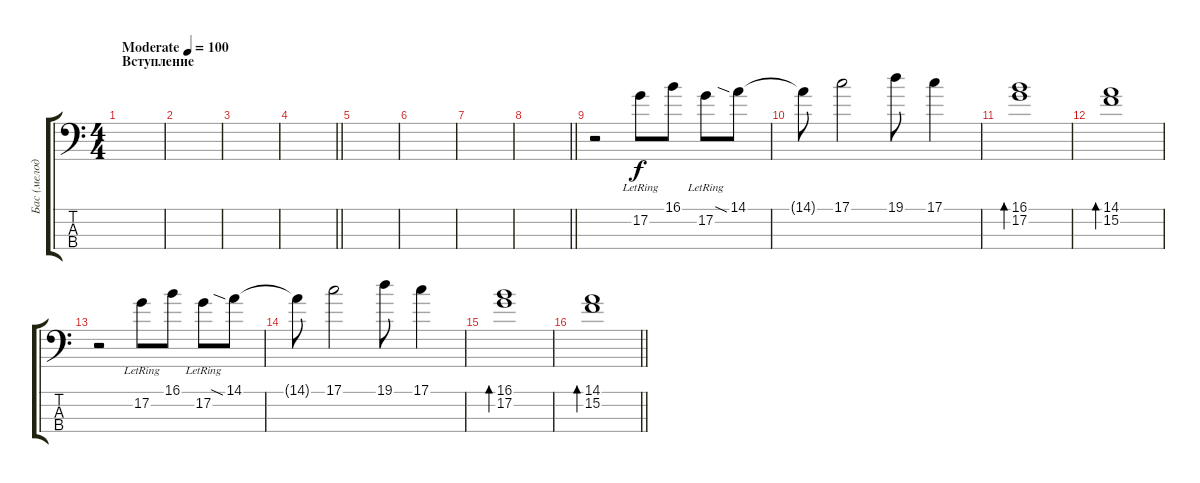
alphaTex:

\track ("Бас (мелодия)" "Бас (мелод") {instrument electricbasspick}
\staff {score tabs}
\tuning (G2 D2 A1 E1) {hide}
\ts (4 4)
\section ("" "Вступление")
\tempo (100 "Moderate")
\clef f4
\ks c
|
|
|
\barLineRight lightlight
|
|
|
|
\barLineRight lightlight
|
r.2 17.2{lr}.8 16.1.8 17.2{lr}.8 14.1{sia}.8 |
14.1{t}.8 17.1.2 19.1.8 17.1.4 |
(16.1 17.2).1{bd 60} |
(14.1 15.2).1{bd 60} |
r.2 17.2{lr}.8 16.1.8 17.2{lr}.8 14.1{sia}.8 |
14.1{t}.8 17.1.2 19.1.8 17.1.4 |
(16.1 17.2).1{bd 60} |
\barLineRight lightlight
(14.1 15.2).1{bd 60}
